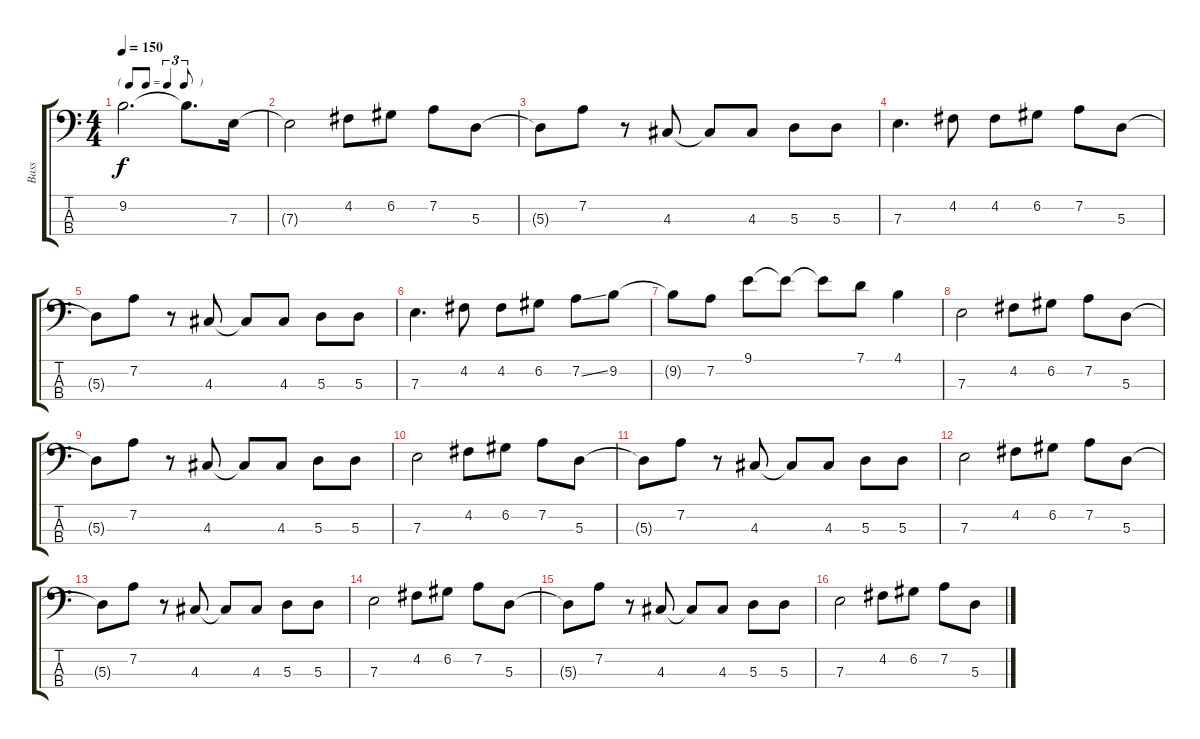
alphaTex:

\track ("Bass" "Bass") {instrument electricbassfinger}
\staff {score tabs}
\tuning (G2 D2 A1 E1) {hide}
\ts (4 4)
\tf triplet8th
\tempo 150
\clef f4
\ks c
9.2{t}.2{d dy f} 9.2{t}.8{d} 7.3.16 |
7.3{t}.2 4.2.8 6.2.8 7.2.8 5.3.8 |
5.3{t}.8 7.2.8 r.8 4.3.8 4.3{t}.8 4.3.8 5.3.8 5.3.8 |
7.3.4{d} 4.2.8 4.2.8 6.2.8 7.2.8 5.3.8 |
5.3{t}.8 7.2.8 r.8 4.3.8 4.3{t}.8 4.3.8 5.3.8 5.3.8 |
7.3.4{d} 4.2.8 4.2.8 6.2.8 7.2{ss}.8 9.2.8 |
9.2{t}.8 7.2.8 9.1.8 9.1{t}.8 9.1{t}.8 7.1.8 4.1.4 |
7.3.2 4.2.8 6.2.8 7.2.8 5.3.8 |
5.3{t}.8 7.2.8 r.8 4.3.8 4.3{t}.8 4.3.8 5.3.8 5.3.8 |
7.3.2 4.2.8 6.2.8 7.2.8 5.3.8 |
5.3{t}.8 7.2.8 r.8 4.3.8 4.3{t}.8 4.3.8 5.3.8 5.3.8 |
7.3.2 4.2.8 6.2.8 7.2.8 5.3.8 |
5.3{t}.8 7.2.8 r.8 4.3.8 4.3{t}.8 4.3.8 5.3.8 5.3.8 |
7.3.2 4.2.8 6.2.8 7.2.8 5.3.8 |
5.3{t}.8 7.2.8 r.8 4.3.8 4.3{t}.8 4.3.8 5.3.8 5.3.8 |
7.3.2 4.2.8 6.2.8 7.2.8 5.3.8
